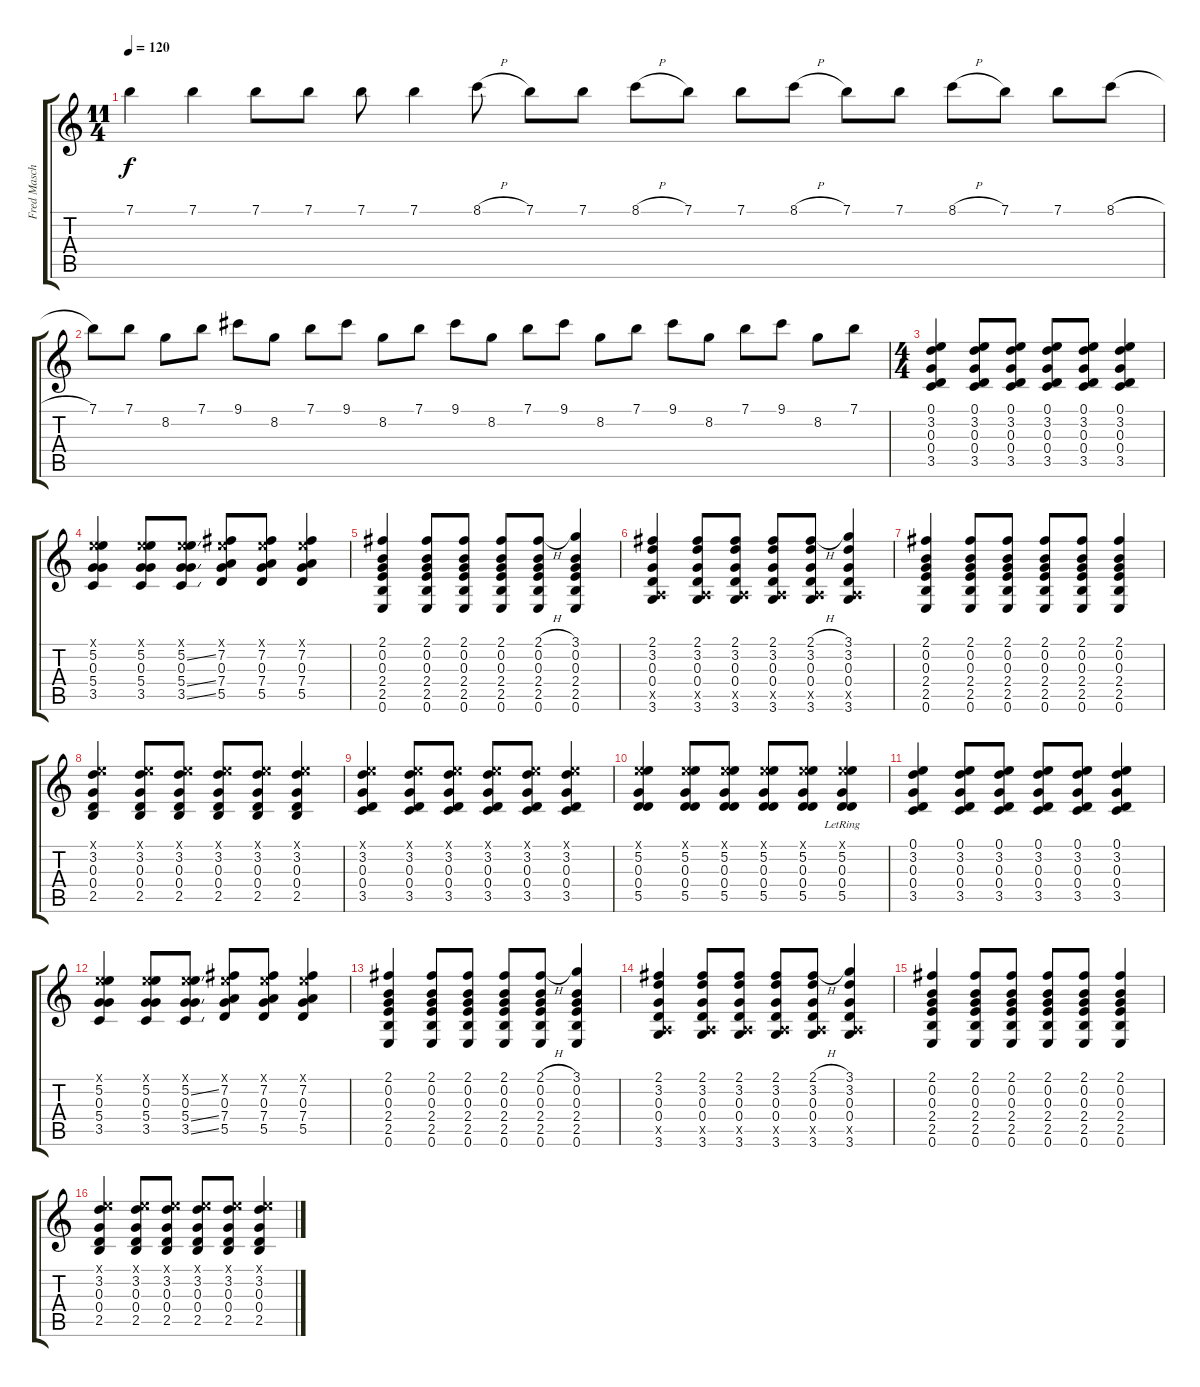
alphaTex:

\track ("Fred Mascherino" "Fred Masch") {instrument acousticguitarsteel}
\staff {score tabs}
\tuning (E4 B3 G3 D3 A2 E2) {hide}
\ts (11 4)
\tempo 120
\clef g2
\ks c
7.1.4{dy f} 7.1.4 7.1.8 7.1.8 7.1.8 7.1.4 8.1{h}.8 7.1.8 7.1.8 8.1{h}.8 7.1.8 7.1.8 8.1{h}.8 7.1.8 7.1.8 8.1{h}.8 7.1.8 7.1.8 8.1{h}.8 |
7.1.8 7.1.8 8.2.8 7.1.8 9.1.8 8.2.8 7.1.8 9.1.8 8.2.8 7.1.8 9.1.8 8.2.8 7.1.8 9.1.8 8.2.8 7.1.8 9.1.8 8.2.8 7.1.8 9.1.8 8.2.8 7.1.8 |
\ts (4 4)
(0.1 3.2 0.3 0.4 3.5).4 (0.1 3.2 0.3 0.4 3.5).8 (0.1 3.2 0.3 0.4 3.5).8 (0.1 3.2 0.3 0.4 3.5).8 (0.1 3.2 0.3 0.4 3.5).8 (0.1 3.2 0.3 0.4 3.5).4 |
(0.1{x} 5.2 0.3 5.4 3.5).4 (0.1{x} 5.2 0.3 5.4 3.5).8 (0.1{x} 5.2{ss} 0.3 5.4{ss} 3.5{ss}).8 (0.1{x} 7.2 0.3 7.4 5.5).8 (0.1{x} 7.2 0.3 7.4 5.5).8 (0.1{x} 7.2 0.3 7.4 5.5).4 |
(2.1 0.2 0.3 2.4 2.5 0.6).4 (2.1 0.2 0.3 2.4 2.5 0.6).8 (2.1 0.2 0.3 2.4 2.5 0.6).8 (2.1 0.2 0.3 2.4 2.5 0.6).8 (2.1{h} 0.2 0.3 2.4 2.5 0.6).8 (3.1 0.2 0.3 2.4 2.5 0.6).4 |
(2.1 3.2 0.3 0.4 0.5{x} 3.6).4 (2.1 3.2 0.3 0.4 0.5{x} 3.6).8 (2.1 3.2 0.3 0.4 0.5{x} 3.6).8 (2.1 3.2 0.3 0.4 0.5{x} 3.6).8 (2.1{h} 3.2 0.3 0.4 0.5{x} 3.6).8 (3.1 3.2 0.3 0.4 0.5{x} 3.6).4 |
(2.1 0.2 0.3 2.4 2.5 0.6).4 (2.1 0.2 0.3 2.4 2.5 0.6).8 (2.1 0.2 0.3 2.4 2.5 0.6).8 (2.1 0.2 0.3 2.4 2.5 0.6).8 (2.1 0.2 0.3 2.4 2.5 0.6).8 (2.1 0.2 0.3 2.4 2.5 0.6).4 |
(0.1{x} 3.2 0.3 0.4 2.5).4 (0.1{x} 3.2 0.3 0.4 2.5).8 (0.1{x} 3.2 0.3 0.4 2.5).8 (0.1{x} 3.2 0.3 0.4 2.5).8 (0.1{x} 3.2 0.3 0.4 2.5).8 (0.1{x} 3.2 0.3 0.4 2.5).4 |
(0.1{x} 3.2 0.3 0.4 3.5).4 (0.1{x} 3.2 0.3 0.4 3.5).8 (0.1{x} 3.2 0.3 0.4 3.5).8 (0.1{x} 3.2 0.3 0.4 3.5).8 (0.1{x} 3.2 0.3 0.4 3.5).8 (0.1{x} 3.2 0.3 0.4 3.5).4 |
(0.1{x} 5.2 0.3 0.4 5.5).4 (0.1{x} 5.2 0.3 0.4 5.5).8 (0.1{x} 5.2 0.3 0.4 5.5).8 (0.1{x} 5.2 0.3 0.4 5.5).8 (0.1{x} 5.2 0.3 0.4 5.5).8 (0.1{x} 5.2{lr} 0.3{lr} 0.4{lr} 5.5{lr}).4 |
(0.1 3.2 0.3 0.4 3.5).4 (0.1 3.2 0.3 0.4 3.5).8 (0.1 3.2 0.3 0.4 3.5).8 (0.1 3.2 0.3 0.4 3.5).8 (0.1 3.2 0.3 0.4 3.5).8 (0.1 3.2 0.3 0.4 3.5).4 |
(0.1{x} 5.2 0.3 5.4 3.5).4 (0.1{x} 5.2 0.3 5.4 3.5).8 (0.1{x} 5.2{ss} 0.3 5.4{ss} 3.5{ss}).8 (0.1{x} 7.2 0.3 7.4 5.5).8 (0.1{x} 7.2 0.3 7.4 5.5).8 (0.1{x} 7.2 0.3 7.4 5.5).4 |
(2.1 0.2 0.3 2.4 2.5 0.6).4 (2.1 0.2 0.3 2.4 2.5 0.6).8 (2.1 0.2 0.3 2.4 2.5 0.6).8 (2.1 0.2 0.3 2.4 2.5 0.6).8 (2.1{h} 0.2 0.3 2.4 2.5 0.6).8 (3.1 0.2 0.3 2.4 2.5 0.6).4 |
(2.1 3.2 0.3 0.4 0.5{x} 3.6).4 (2.1 3.2 0.3 0.4 0.5{x} 3.6).8 (2.1 3.2 0.3 0.4 0.5{x} 3.6).8 (2.1 3.2 0.3 0.4 0.5{x} 3.6).8 (2.1{h} 3.2 0.3 0.4 0.5{x} 3.6).8 (3.1 3.2 0.3 0.4 0.5{x} 3.6).4 |
(2.1 0.2 0.3 2.4 2.5 0.6).4 (2.1 0.2 0.3 2.4 2.5 0.6).8 (2.1 0.2 0.3 2.4 2.5 0.6).8 (2.1 0.2 0.3 2.4 2.5 0.6).8 (2.1 0.2 0.3 2.4 2.5 0.6).8 (2.1 0.2 0.3 2.4 2.5 0.6).4 |
(0.1{x} 3.2 0.3 0.4 2.5).4 (0.1{x} 3.2 0.3 0.4 2.5).8 (0.1{x} 3.2 0.3 0.4 2.5).8 (0.1{x} 3.2 0.3 0.4 2.5).8 (0.1{x} 3.2 0.3 0.4 2.5).8 (0.1{x} 3.2 0.3 0.4 2.5).4
